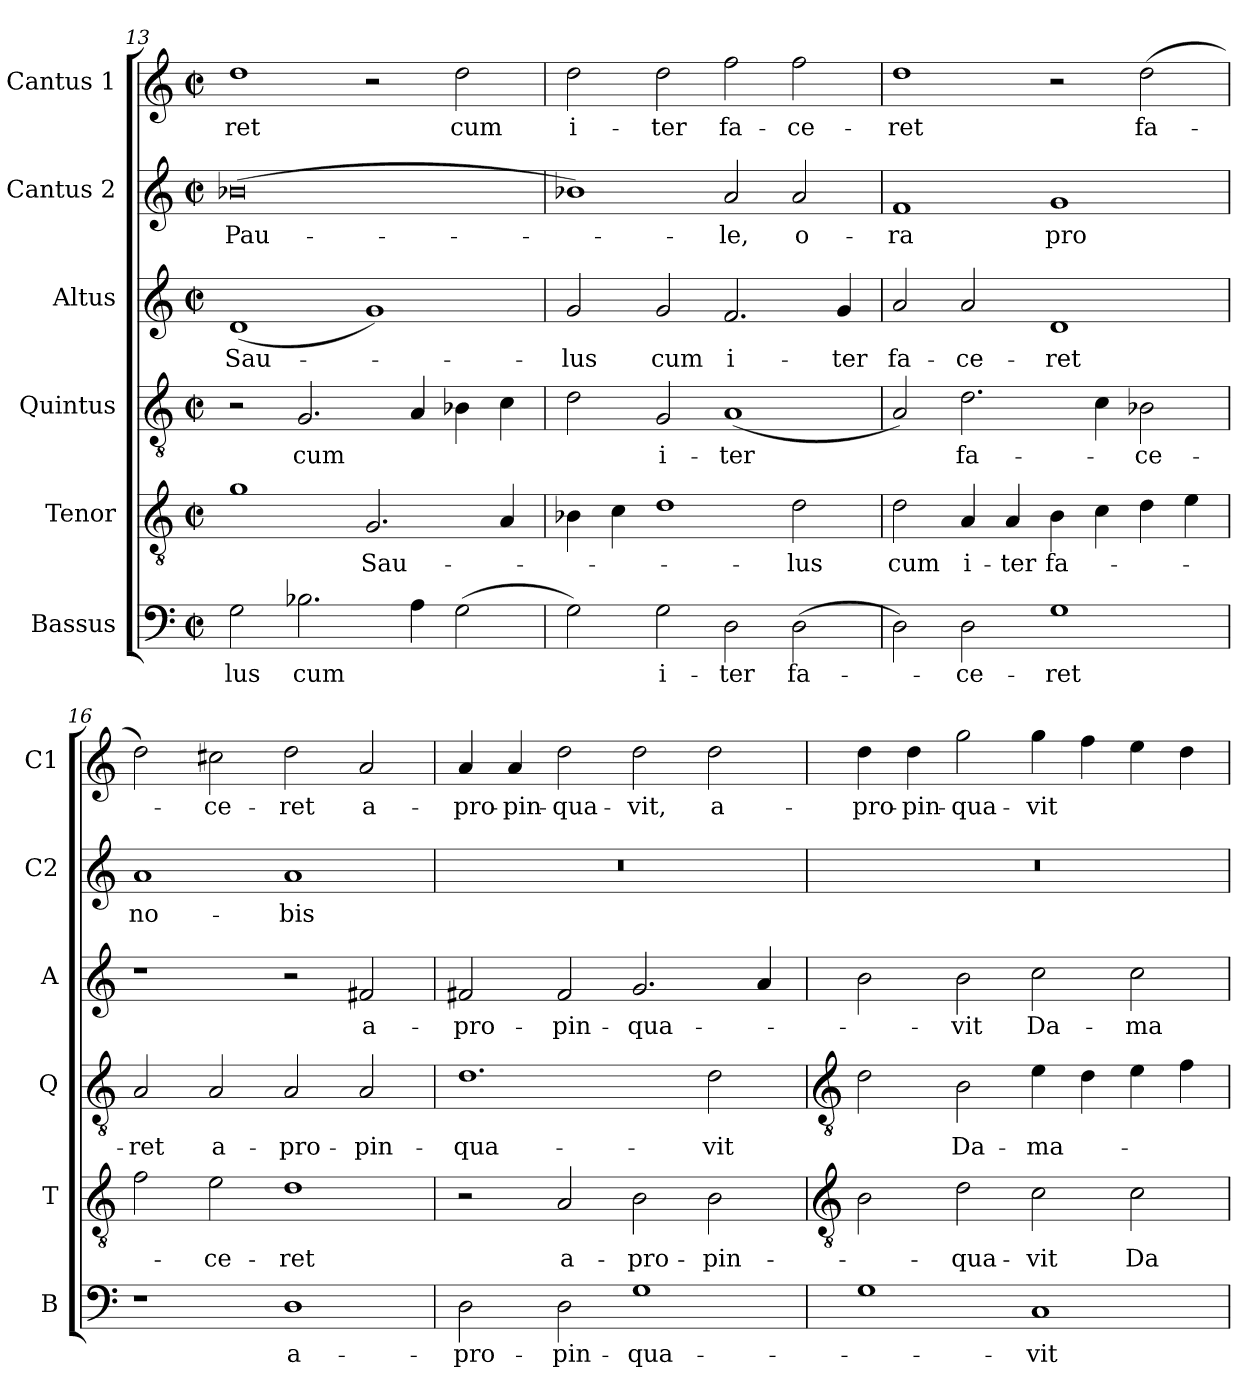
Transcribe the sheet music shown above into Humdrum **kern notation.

**kern	**text	**kern	**text	**kern	**text	**kern	**text	**kern	**text	**kern	**text
*part6	*part6	*part5	*part5	*part4	*part4	*part3	*part3	*part2	*part2	*part1	*part1
*staff6	*staff6	*staff5	*staff5	*staff4	*staff4	*staff3	*staff3	*staff2	*staff2	*staff1	*staff1
*I"Bassus	*	*I"Tenor	*	*I"Quintus	*	*I"Altus	*	*I"Cantus 2	*	*I"Cantus 1	*
*I'B	*	*I'T	*	*I'Q	*	*I'A	*	*I'C2	*	*I'C1	*
*clefF4	*	*clefGv2	*	*clefGv2	*	*clefG2	*	*clefG2	*	*clefG2	*
*k[]	*	*k[]	*	*k[]	*	*k[]	*	*k[]	*	*k[]	*
*C:	*	*C:	*	*C:	*	*C:	*	*C:	*	*C:	*
*M4/2	*	*M4/2	*	*M4/2	*	*M4/2	*	*M4/2	*	*M4/2	*
*met(c|)	*	*met(c|)	*	*met(c|)	*	*met(c|)	*	*met(c|)	*	*met(c|)	*
=13	=13	=13	=13	=13	=13	=13	=13	=13	=13	=13	=13
!	!LO:LY:b	!	!	!	!	!	!LO:LY:b	!	!LO:LY:b	!	!LO:LY:b
2G	-lus	1g	.	2r	.	(<1d	Sau-	(>0b-X	Pau-	1dd	-ret
!	!LO:LY:b	!	!	!	!LO:LY:b	!	!	!	!	!	!
2.B-X	cum	.	.	2.G	cum	.	.	.	.	.	.
!	!	!	!LO:LY:b	!	!	!	!	!	!	!	!
.	.	2.G	Sau-	.	.	1g)	.	.	.	2r	.
4A	.	.	.	4A	.	.	.	.	.	.	.
!	!	!	!	!	!	!	!	!	!	!	!LO:LY:b
(>2G	.	.	.	4B-X	.	.	.	.	.	2dd	cum
.	.	4A	.	4c	.	.	.	.	.	.	.
=14	=14	=14	=14	=14	=14	=14	=14	=14	=14	=14	=14
!	!	!	!	!	!	!	!LO:LY:b	!	!	!	!LO:LY:b
2G)	.	4B-X	.	2d	.	2g	-lus	1b-X)	.	2dd	i-
.	.	4c	.	.	.	.	.	.	.	.	.
!	!LO:LY:b	!	!	!	!LO:LY:b	!	!LO:LY:b	!	!	!	!LO:LY:b
2G	i-	1d	.	2G	i-	2g	cum	.	.	2dd	-ter
!	!LO:LY:b	!	!	!	!LO:LY:b	!	!LO:LY:b	!	!LO:LY:b	!	!LO:LY:b
2D	-ter	.	.	(<1A	-ter	2.f	i-	2a	-le,	2ff	fa-
!	!LO:LY:b	!	!LO:LY:b	!	!	!	!	!	!LO:LY:b	!	!LO:LY:b
(>2D	fa-	2d	-lus	.	.	.	.	2a	o-	2ff	-ce-
!	!	!	!	!	!	!	!LO:LY:b	!	!	!	!
.	.	.	.	.	.	4g	-ter	.	.	.	.
=15	=15	=15	=15	=15	=15	=15	=15	=15	=15	=15	=15
!	!	!	!LO:LY:b	!	!	!	!LO:LY:b	!	!LO:LY:b	!	!LO:LY:b
2D)	.	2d	cum	2A)	.	2a	fa-	1f	-ra	1dd	-ret
!	!LO:LY:b	!	!LO:LY:b	!	!LO:LY:b	!	!LO:LY:b	!	!	!	!
2D	-ce-	4A	i-	2.d	fa-	2a	-ce-	.	.	.	.
!	!	!	!LO:LY:b	!	!	!	!	!	!	!	!
.	.	4A	-ter	.	.	.	.	.	.	.	.
!	!LO:LY:b	!	!LO:LY:b	!	!	!	!LO:LY:b	!	!LO:LY:b	!	!
1G	-ret	4B	fa-	.	.	1d	-ret	1g	pro	2r	.
.	.	4c	.	4c	.	.	.	.	.	.	.
!	!	!	!	!	!LO:LY:b	!	!	!	!	!	!LO:LY:b
.	.	4d	.	2B-X	-ce-	.	.	.	.	(>2dd	fa-
.	.	4e	.	.	.	.	.	.	.	.	.
=16	=16	=16	=16	=16	=16	=16	=16	=16	=16	=16	=16
!	!	!	!	!	!LO:LY:b	!	!	!	!LO:LY:b	!	!
1r	.	2f	.	2A	-ret	1r	.	1a	no-	2dd)	.
!	!	!	!LO:LY:b	!	!LO:LY:b	!	!	!	!	!	!LO:LY:b
.	.	2e	-ce-	2A	a-	.	.	.	.	2cc#X	-ce-
!	!LO:LY:b	!	!LO:LY:b	!	!LO:LY:b	!	!	!	!LO:LY:b	!	!LO:LY:b
1D	a-	1d	-ret	2A	-pro-	2r	.	1a	-bis	2dd	-ret
!	!	!	!	!	!LO:LY:b	!	!LO:LY:b	!	!	!	!LO:LY:b
.	.	.	.	2A	-pin-	2f#X	a-	.	.	2a	a-
=17	=17	=17	=17	=17	=17	=17	=17	=17	=17	=17	=17
!	!LO:LY:b	!	!	!	!LO:LY:b	!	!LO:LY:b	!	!	!	!LO:LY:b
2D	-pro-	2r	.	1.d	-qua-	2f#X	-pro-	0r	.	4a	-pro-
!	!	!	!	!	!	!	!	!	!	!	!LO:LY:b
.	.	.	.	.	.	.	.	.	.	4a	-pin-
!	!LO:LY:b	!	!LO:LY:b	!	!	!	!LO:LY:b	!	!	!	!LO:LY:b
2D	-pin-	2A	a-	.	.	2f#	-pin-	.	.	2dd	-qua-
!	!LO:LY:b	!	!LO:LY:b	!	!	!	!LO:LY:b	!	!	!	!LO:LY:b
1G	-qua-	2B	-pro-	.	.	2.g	-qua-	.	.	2dd	-vit,
!	!	!	!LO:LY:b	!	!LO:LY:b	!	!	!	!	!	!LO:LY:b
.	.	2B	-pin-	2d	-vit	.	.	.	.	2dd	a-
.	.	.	.	.	.	4a	.	.	.	.	.
!!LO:LB:g=z
=18	=18	=18	=18	=18	=18	=18	=18	=18	=18	=18	=18
*	*	*clefGv2	*	*clefGv2	*	*	*	*	*	*	*
!	!	!	!	!	!	!	!	!	!	!	!LO:LY:b
1G	.	2B	.	2d	.	2b	.	0r	.	4dd	-pro-
!	!	!	!	!	!	!	!	!	!	!	!LO:LY:b
.	.	.	.	.	.	.	.	.	.	4dd	-pin-
!	!	!	!LO:LY:b	!	!LO:LY:b	!	!LO:LY:b	!	!	!	!LO:LY:b
.	.	2d	-qua-	2B	Da-	2b	-vit	.	.	2gg	-qua-
!	!LO:LY:b	!	!LO:LY:b	!	!LO:LY:b	!	!LO:LY:b	!	!	!	!LO:LY:b
1C	-vit	2c	-vit	4e	-ma-	2cc	Da-	.	.	4gg	-vit
.	.	.	.	4d	.	.	.	.	.	4ff	.
!	!	!	!LO:LY:b	!	!	!	!LO:LY:b	!	!	!	!
.	.	2c	Da-	4e	.	2cc	-ma	.	.	4ee	.
.	.	.	.	4f	.	.	.	.	.	4dd	.
=	=	=	=	=	=	=	=	=	=	=	=
*-	*-	*-	*-	*-	*-	*-	*-	*-	*-	*-	*-
